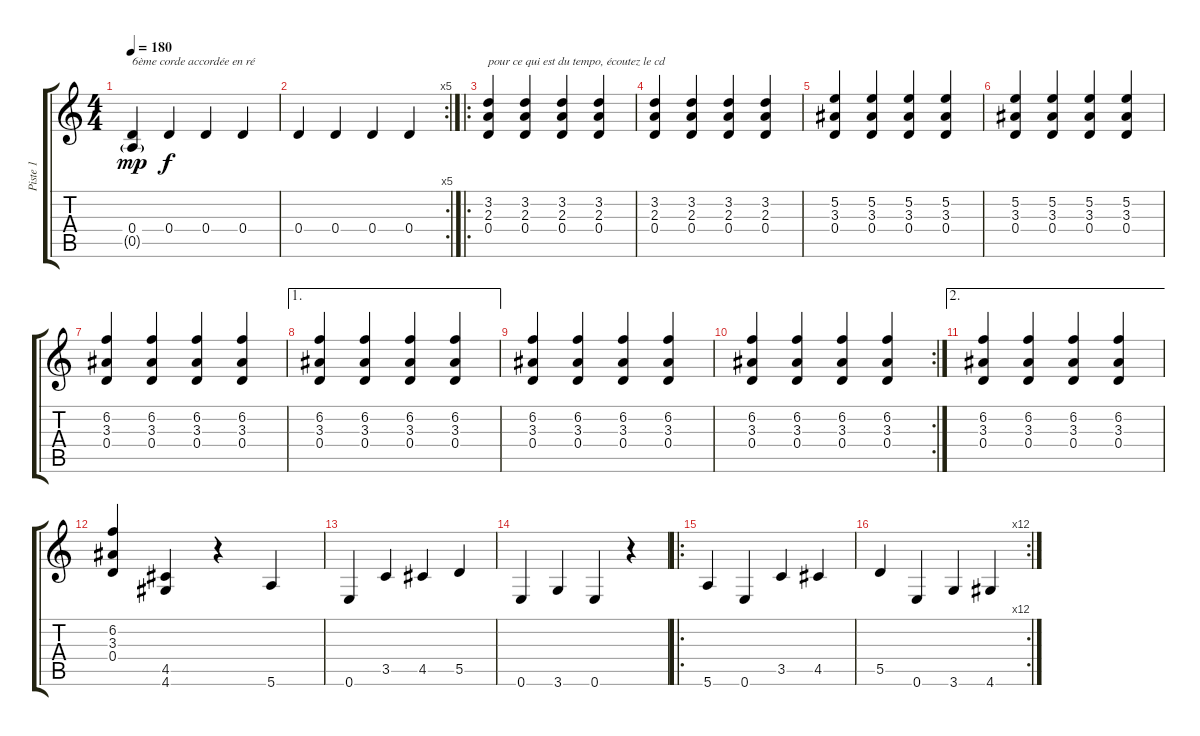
\track ("Piste 1" "Piste 1") {instrument acousticguitarnylon}
\staff {score tabs}
\tuning (D4 B3 G3 D3 A2 E2) {hide}
\ts (4 4)
\tempo 180
\clef g2
\ks c
(0.4 0.5{g}).4{txt "6ème corde accordée en ré " dy mp instrument acousticguitarnylon} 0.4.4{dy f} 0.4.4 0.4.4 |
\rc 5
0.4.4 0.4.4 0.4.4 0.4.4 |
\ro
(3.2 2.3 0.4).4{txt "pour ce qui est du tempo, écoutez le cd"} (3.2 2.3 0.4).4 (3.2 2.3 0.4).4 (3.2 2.3 0.4).4 |
(3.2 2.3 0.4).4 (3.2 2.3 0.4).4 (3.2 2.3 0.4).4 (3.2 2.3 0.4).4 |
(5.2 3.3 0.4).4 (5.2 3.3 0.4).4 (5.2 3.3 0.4).4 (5.2 3.3 0.4).4 |
(5.2 3.3 0.4).4 (5.2 3.3 0.4).4 (5.2 3.3 0.4).4 (5.2 3.3 0.4).4 |
(6.2 3.3 0.4).4 (6.2 3.3 0.4).4 (6.2 3.3 0.4).4 (6.2 3.3 0.4).4 |
\ae 1
(6.2 3.3 0.4).4 (6.2 3.3 0.4).4 (6.2 3.3 0.4).4 (6.2 3.3 0.4).4 |
(6.2 3.3 0.4).4 (6.2 3.3 0.4).4 (6.2 3.3 0.4).4 (6.2 3.3 0.4).4 |
\rc 2
(6.2 3.3 0.4).4 (6.2 3.3 0.4).4 (6.2 3.3 0.4).4 (6.2 3.3 0.4).4 |
\ae 2
(6.2 3.3 0.4).4 (6.2 3.3 0.4).4 (6.2 3.3 0.4).4 (6.2 3.3 0.4).4 |
(6.2 3.3 0.4).4 (4.5 4.6).4 r.4 5.6.4 |
0.6.4 3.5.4 4.5.4 5.5.4 |
0.6.4 3.6.4 0.6.4 r.4 |
\ro
5.6.4 0.6.4 3.5.4 4.5.4 |
\rc 12
5.5.4 0.6.4 3.6.4 4.6.4
